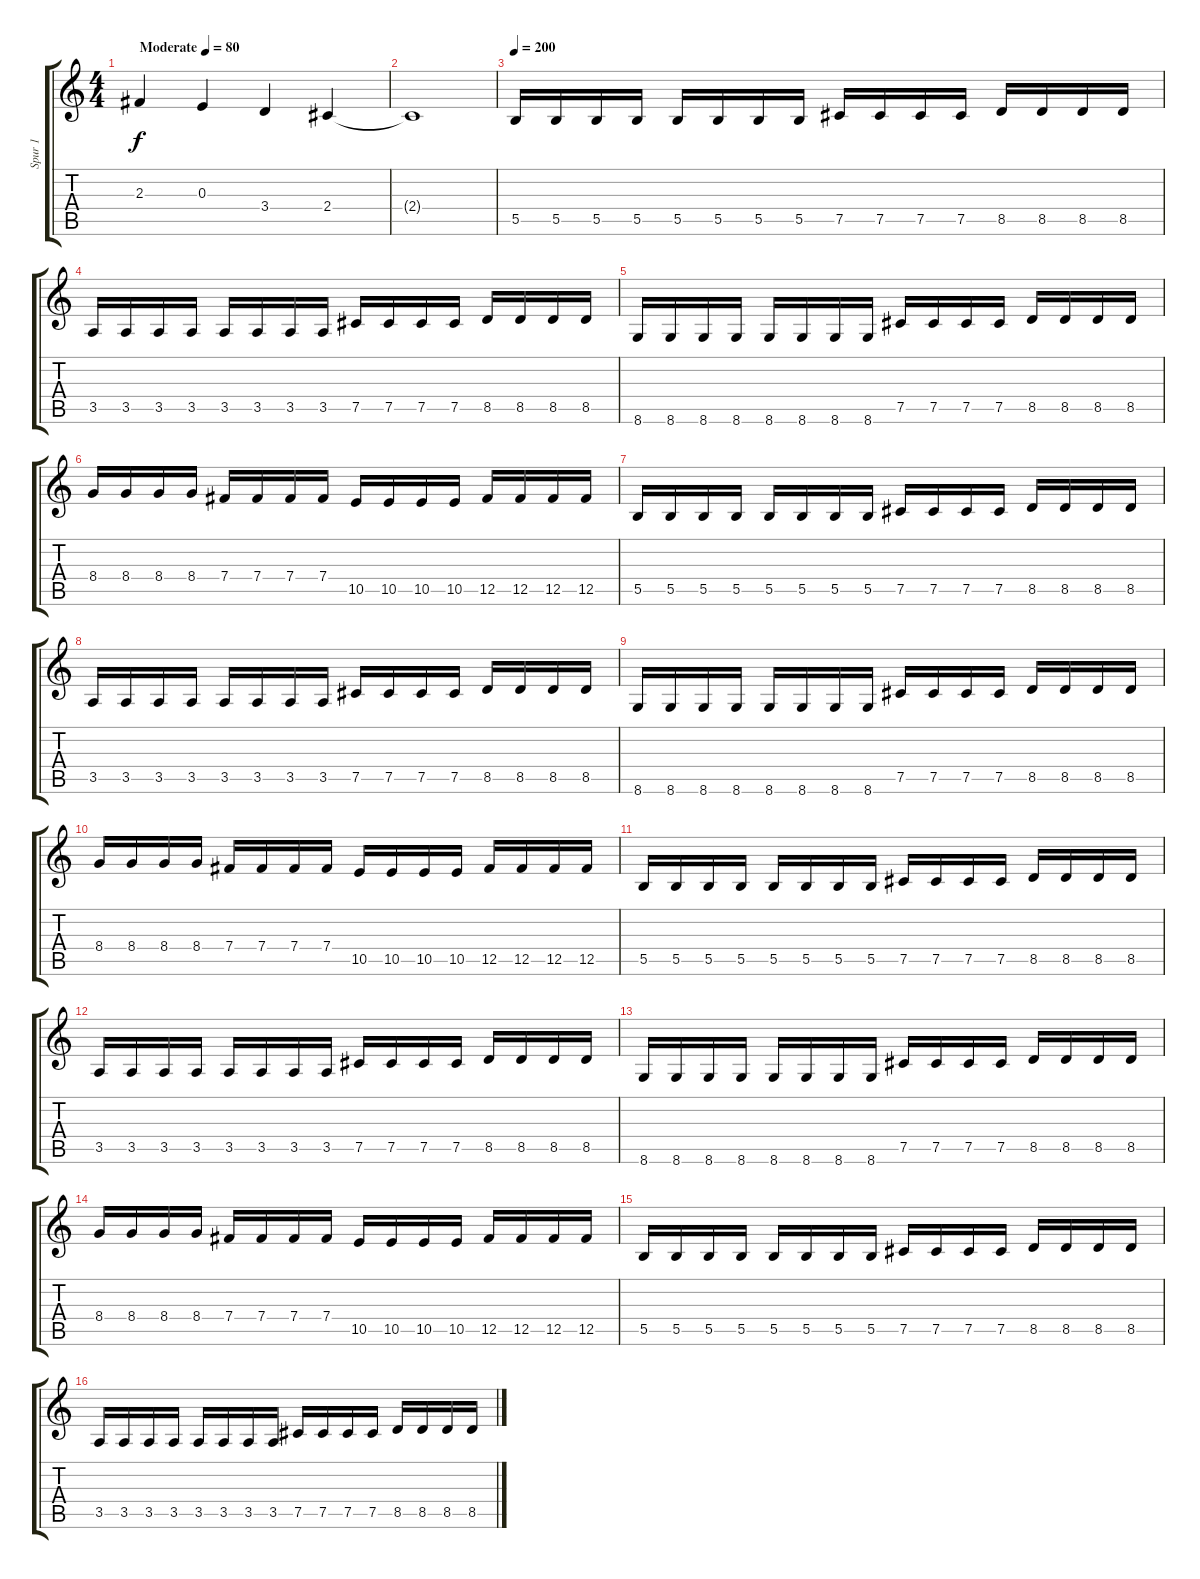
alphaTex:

\track ("Spur 1" "Spur 1") {instrument distortionguitar}
\staff {score tabs}
\tuning (Db4 Ab3 E3 B2 Gb2 B1) {hide}
\ts (4 4)
\tempo (80 "Moderate")
\clef g2
\ks c
2.3.4{dy f instrument distortionguitar} 0.3.4 3.4.4 2.4.4 |
2.4{t}.1 |
\tempo 200
5.5.16 5.5.16 5.5.16 5.5.16 5.5.16 5.5.16 5.5.16 5.5.16 7.5.16 7.5.16 7.5.16 7.5.16 8.5.16 8.5.16 8.5.16 8.5.16 |
3.5.16 3.5.16 3.5.16 3.5.16 3.5.16 3.5.16 3.5.16 3.5.16 7.5.16 7.5.16 7.5.16 7.5.16 8.5.16 8.5.16 8.5.16 8.5.16 |
8.6.16 8.6.16 8.6.16 8.6.16 8.6.16 8.6.16 8.6.16 8.6.16 7.5.16 7.5.16 7.5.16 7.5.16 8.5.16 8.5.16 8.5.16 8.5.16 |
8.4.16 8.4.16 8.4.16 8.4.16 7.4.16 7.4.16 7.4.16 7.4.16 10.5.16 10.5.16 10.5.16 10.5.16 12.5.16 12.5.16 12.5.16 12.5.16 |
5.5.16 5.5.16 5.5.16 5.5.16 5.5.16 5.5.16 5.5.16 5.5.16 7.5.16 7.5.16 7.5.16 7.5.16 8.5.16 8.5.16 8.5.16 8.5.16 |
3.5.16 3.5.16 3.5.16 3.5.16 3.5.16 3.5.16 3.5.16 3.5.16 7.5.16 7.5.16 7.5.16 7.5.16 8.5.16 8.5.16 8.5.16 8.5.16 |
8.6.16 8.6.16 8.6.16 8.6.16 8.6.16 8.6.16 8.6.16 8.6.16 7.5.16 7.5.16 7.5.16 7.5.16 8.5.16 8.5.16 8.5.16 8.5.16 |
8.4.16 8.4.16 8.4.16 8.4.16 7.4.16 7.4.16 7.4.16 7.4.16 10.5.16 10.5.16 10.5.16 10.5.16 12.5.16 12.5.16 12.5.16 12.5.16 |
5.5.16 5.5.16 5.5.16 5.5.16 5.5.16 5.5.16 5.5.16 5.5.16 7.5.16 7.5.16 7.5.16 7.5.16 8.5.16 8.5.16 8.5.16 8.5.16 |
3.5.16 3.5.16 3.5.16 3.5.16 3.5.16 3.5.16 3.5.16 3.5.16 7.5.16 7.5.16 7.5.16 7.5.16 8.5.16 8.5.16 8.5.16 8.5.16 |
8.6.16 8.6.16 8.6.16 8.6.16 8.6.16 8.6.16 8.6.16 8.6.16 7.5.16 7.5.16 7.5.16 7.5.16 8.5.16 8.5.16 8.5.16 8.5.16 |
8.4.16 8.4.16 8.4.16 8.4.16 7.4.16 7.4.16 7.4.16 7.4.16 10.5.16 10.5.16 10.5.16 10.5.16 12.5.16 12.5.16 12.5.16 12.5.16 |
5.5.16 5.5.16 5.5.16 5.5.16 5.5.16 5.5.16 5.5.16 5.5.16 7.5.16 7.5.16 7.5.16 7.5.16 8.5.16 8.5.16 8.5.16 8.5.16 |
3.5.16 3.5.16 3.5.16 3.5.16 3.5.16 3.5.16 3.5.16 3.5.16 7.5.16 7.5.16 7.5.16 7.5.16 8.5.16 8.5.16 8.5.16 8.5.16
